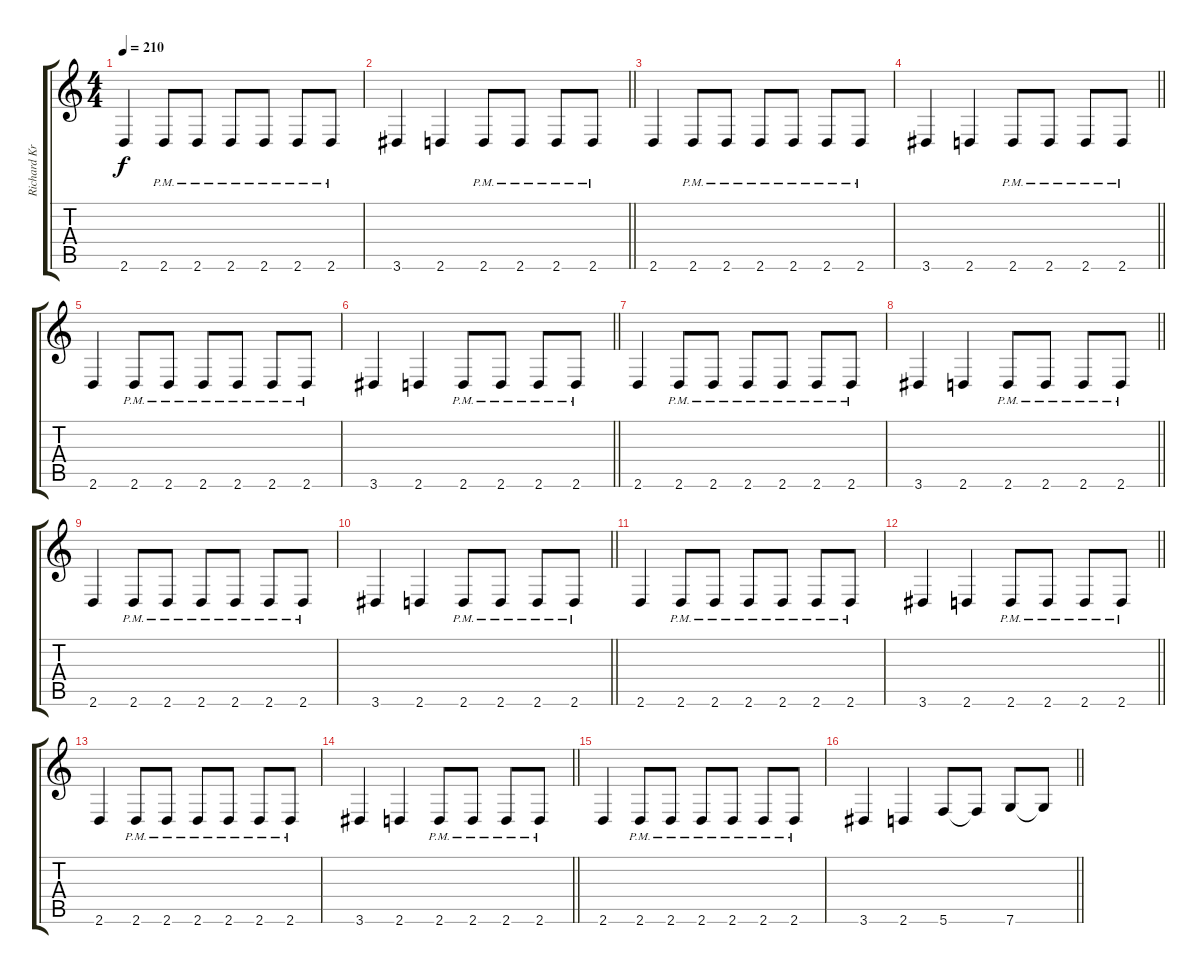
\track ("Richard Kruspe" "Richard Kr") {instrument distortionguitar}
\staff {score tabs}
\tuning (E4 C4 G3 C3 G2 C2) {hide}
\ts (4 4)
\tempo 210
\clef g2
\ks c
2.6.4{dy f volume 13 balance 8 instrument distortionguitar} 2.6{pm}.8 2.6{pm}.8 2.6{pm}.8 2.6{pm}.8 2.6{pm}.8 2.6{pm}.8 |
\barLineRight lightlight
3.6.4 2.6.4 2.6{pm}.8 2.6{pm}.8 2.6{pm}.8 2.6{pm}.8 |
2.6.4{volume 13 balance 8 instrument distortionguitar} 2.6{pm}.8 2.6{pm}.8 2.6{pm}.8 2.6{pm}.8 2.6{pm}.8 2.6{pm}.8 |
\barLineRight lightlight
3.6.4 2.6.4 2.6{pm}.8 2.6{pm}.8 2.6{pm}.8 2.6{pm}.8 |
2.6.4{volume 13 balance 8 instrument distortionguitar} 2.6{pm}.8 2.6{pm}.8 2.6{pm}.8 2.6{pm}.8 2.6{pm}.8 2.6{pm}.8 |
\barLineRight lightlight
3.6.4 2.6.4 2.6{pm}.8 2.6{pm}.8 2.6{pm}.8 2.6{pm}.8 |
2.6.4{volume 13 balance 8 instrument distortionguitar} 2.6{pm}.8 2.6{pm}.8 2.6{pm}.8 2.6{pm}.8 2.6{pm}.8 2.6{pm}.8 |
\barLineRight lightlight
3.6.4 2.6.4 2.6{pm}.8 2.6{pm}.8 2.6{pm}.8 2.6{pm}.8 |
2.6.4{volume 13 balance 8 instrument distortionguitar} 2.6{pm}.8 2.6{pm}.8 2.6{pm}.8 2.6{pm}.8 2.6{pm}.8 2.6{pm}.8 |
\barLineRight lightlight
3.6.4 2.6.4 2.6{pm}.8 2.6{pm}.8 2.6{pm}.8 2.6{pm}.8 |
2.6.4{volume 13 balance 8 instrument distortionguitar} 2.6{pm}.8 2.6{pm}.8 2.6{pm}.8 2.6{pm}.8 2.6{pm}.8 2.6{pm}.8 |
\barLineRight lightlight
3.6.4 2.6.4 2.6{pm}.8 2.6{pm}.8 2.6{pm}.8 2.6{pm}.8 |
2.6.4{volume 13 balance 8 instrument distortionguitar} 2.6{pm}.8 2.6{pm}.8 2.6{pm}.8 2.6{pm}.8 2.6{pm}.8 2.6{pm}.8 |
\barLineRight lightlight
3.6.4 2.6.4 2.6{pm}.8 2.6{pm}.8 2.6{pm}.8 2.6{pm}.8 |
2.6.4{volume 13 balance 8 instrument distortionguitar} 2.6{pm}.8 2.6{pm}.8 2.6{pm}.8 2.6{pm}.8 2.6{pm}.8 2.6{pm}.8 |
\barLineRight lightlight
3.6.4 2.6.4 5.6.8 5.6{t}.8 7.6.8 7.6{t}.8
